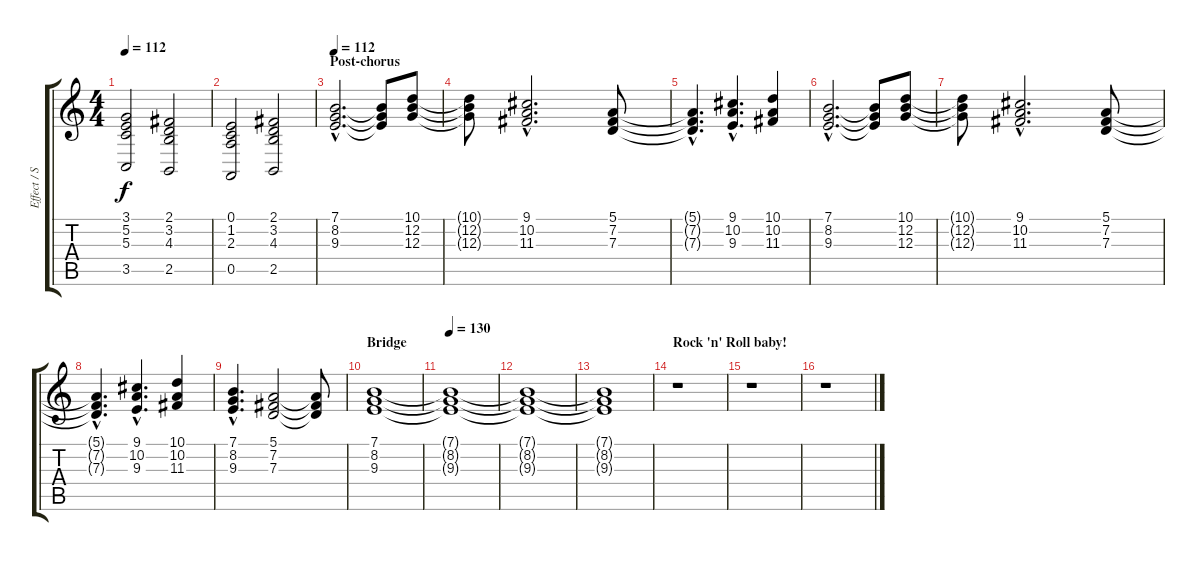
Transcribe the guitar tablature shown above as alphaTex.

\track ("Effect / Strings" "Effect / S") {instrument stringensemble1}
\staff {score tabs}
\tuning (E4 B3 G3 D3 A2 E2) {hide}
\ts (4 4)
\tempo 112
\clef g2
\ks c
(3.1 5.2 5.3 3.5).2{dy f} (2.1 3.2 4.3 2.5).2 |
(0.1 1.2 2.3 0.5).2 (2.1 3.2 4.3 2.5).2 |
\section ("" "Post-chorus")
\tempo 112
(7.1{hac} 8.2{hac} 9.3{hac}).2{d} (7.1{t} 8.2{t} 9.3{t}).8 (10.1 12.2 12.3).8 |
(10.1{t} 12.2{t} 12.3{t}).8 (9.1{hac} 10.2{hac} 11.3{hac}).2{d} (5.1 7.2 7.3).8 |
(5.1{hac t} 7.2{hac t} 7.3{hac t}).4{d} (9.1{hac} 10.2{hac} 9.3{hac}).4{d} (10.1 10.2 11.3).4 |
(7.1{hac} 8.2{hac} 9.3{hac}).2{d} (7.1{t} 8.2{t} 9.3{t}).8 (10.1 12.2 12.3).8 |
(10.1{t} 12.2{t} 12.3{t}).8 (9.1{hac} 10.2{hac} 11.3{hac}).2{d} (5.1 7.2 7.3).8 |
(5.1{hac t} 7.2{hac t} 7.3{hac t}).4{d} (9.1{hac} 10.2{hac} 9.3{hac}).4{d} (10.1 10.2 11.3).4 |
(7.1{hac} 8.2{hac} 9.3{hac}).4{d} (5.1 7.2 7.3).2 (5.1{t} 7.2{t} 7.3{t}).8 |
\section ("" "Bridge")
(7.1 8.2 9.3).1{volume 0} |
\tempo 130
(7.1{t} 8.2{t} 9.3{t}).1 |
(7.1{t} 8.2{t} 9.3{t}).1 |
(7.1{t} 8.2{t} 9.3{t}).1 |
\section ("" "Rock 'n' Roll baby!")
r.1 |
r.1 |
r.1
